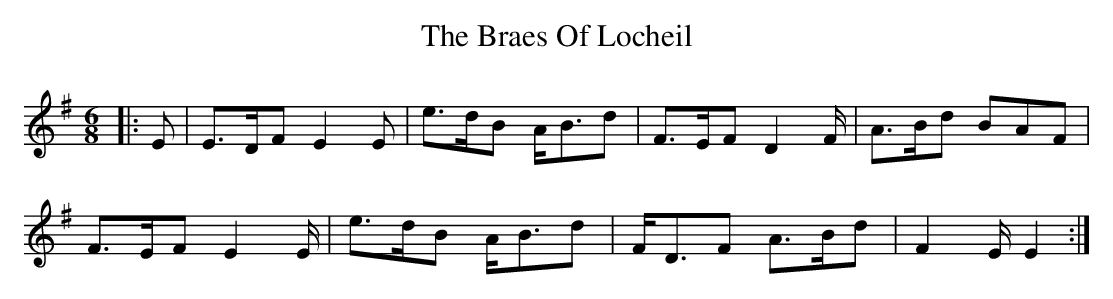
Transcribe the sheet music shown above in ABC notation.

X:1
T: The Braes Of Locheil
M: 6/8
L: 1/8
K: Emin
|:E|E>DF E2 E|e>dB A<Bd|F>EF D2 F/2|A>Bd BAF|
F>EF E2 E/2|e>dB A<Bd|F<DF A>Bd|F2 E/2 E2:|
